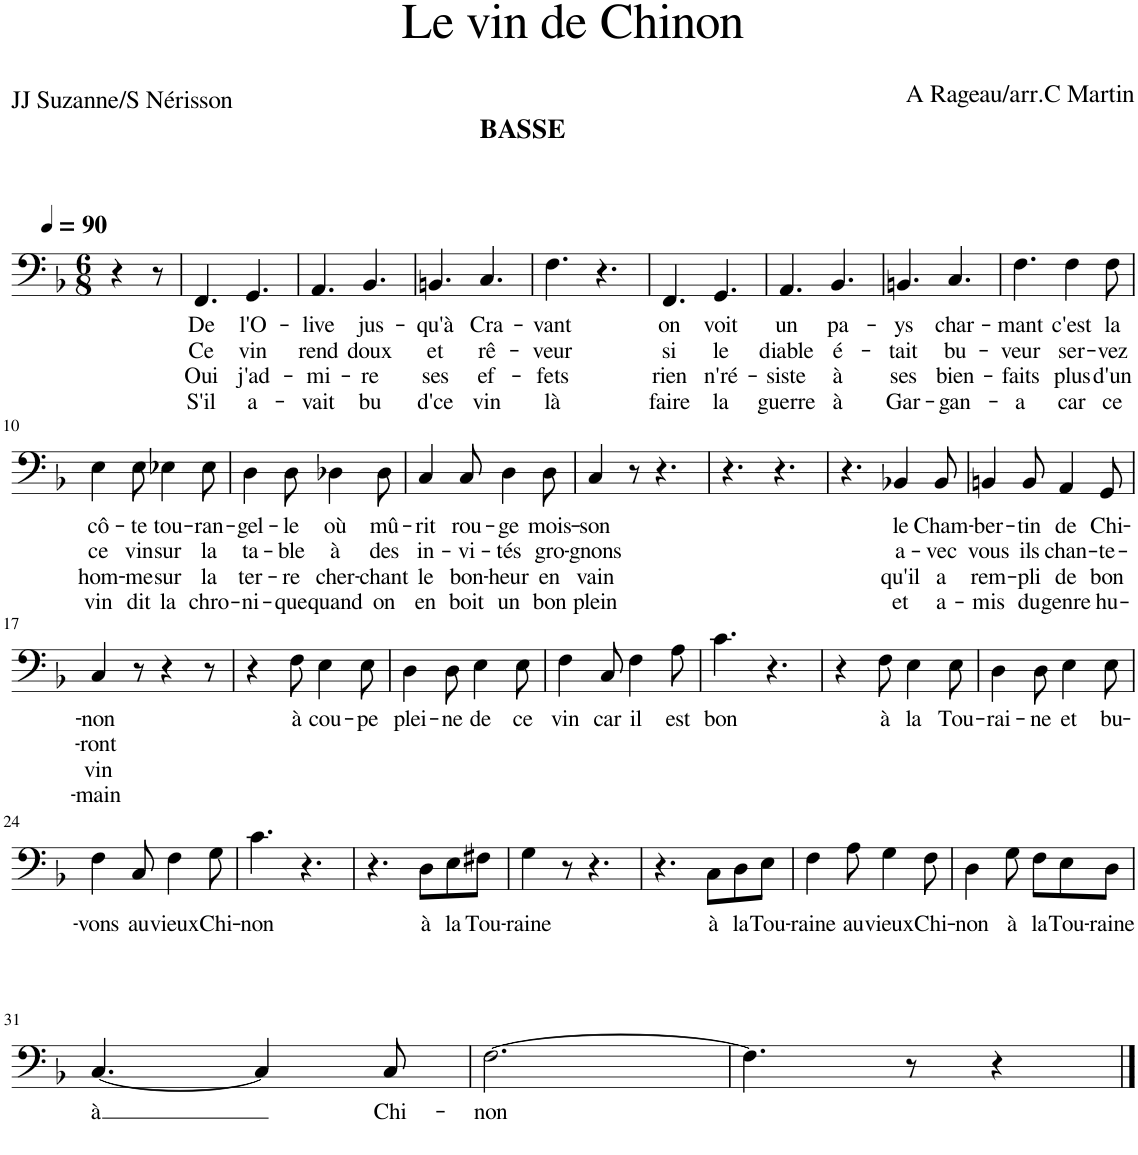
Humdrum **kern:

**kern	**text	**text	**text	**text
*part1	*part1	*part1	*part1	*part1
*staff1	*staff1	*staff1	*staff1	*staff1
*I"Piano	*	*	*	*
*I'Pno.	*	*	*	*
*clefF4	*	*	*	*
*k[b-]	*	*	*	*
*M6/8	*	*	*	*
*MM90	*	*	*	*
=1	=1	=1	=1	=1
4r	.	.	.	.
8r	.	.	.	.
=2	=2	=2	=2	=2
!	!LO:LY:b	!LO:LY:b	!LO:LY:b	!LO:LY:b
4.FF/	De	Ce	Oui	S'il
!	!LO:LY:b	!LO:LY:b	!LO:LY:b	!LO:LY:b
4.GG/	l'O-	vin	j'ad-	a-
=3	=3	=3	=3	=3
!	!LO:LY:b	!LO:LY:b	!LO:LY:b	!LO:LY:b
4.AA/	-live	rend	-mi-	-vait
!	!LO:LY:b	!LO:LY:b	!LO:LY:b	!LO:LY:b
4.BB-/	jus-	doux	-re	bu
=4	=4	=4	=4	=4
!	!LO:LY:b	!LO:LY:b	!LO:LY:b	!LO:LY:b
4.BBn/	-qu'à	et	ses	d'ce
!LO:TX:a:B:t=BASSE	!	!	!	!
!	!LO:LY:b	!LO:LY:b	!LO:LY:b	!LO:LY:b
4.C/	Cra-	rê-	ef-	vin
=5	=5	=5	=5	=5
!	!LO:LY:b	!LO:LY:b	!LO:LY:b	!LO:LY:b
4.F\	-vant	-veur	-fets	là
4.r	.	.	.	.
=6	=6	=6	=6	=6
!	!LO:LY:b	!LO:LY:b	!LO:LY:b	!LO:LY:b
4.FF/	on	si	rien	faire
!	!LO:LY:b	!LO:LY:b	!LO:LY:b	!LO:LY:b
4.GG/	voit	le	n'ré-	la
=7	=7	=7	=7	=7
!	!LO:LY:b	!LO:LY:b	!LO:LY:b	!LO:LY:b
4.AA/	un	diable	-siste	guerre
!	!LO:LY:b	!LO:LY:b	!LO:LY:b	!LO:LY:b
4.BB-/	pa-	é-	à	à
=8	=8	=8	=8	=8
!	!LO:LY:b	!LO:LY:b	!LO:LY:b	!LO:LY:b
4.BBn/	-ys	-tait	ses	Gar-
!	!LO:LY:b	!LO:LY:b	!LO:LY:b	!LO:LY:b
4.C/	char-	bu-	bien-	-gan-
=9	=9	=9	=9	=9
!	!LO:LY:b	!LO:LY:b	!LO:LY:b	!LO:LY:b
4.F\	-mant	-veur	-faits	a
!	!LO:LY:b	!LO:LY:b	!LO:LY:b	!LO:LY:b
4F\	c'est	ser-	plus	car
!	!LO:LY:b	!LO:LY:b	!LO:LY:b	!LO:LY:b
8F\	la	-vez	d'un	ce
!!LO:LB:g=z
=10	=10	=10	=10	=10
!	!LO:LY:b	!LO:LY:b	!LO:LY:b	!LO:LY:b
4E\	cô-	ce	hom-	vin
!	!LO:LY:b	!LO:LY:b	!LO:LY:b	!LO:LY:b
8E\	-te	vin	-me	dit
!	!LO:LY:b	!LO:LY:b	!LO:LY:b	!LO:LY:b
4E-X\	tou-	sur	sur	la
!	!LO:LY:b	!LO:LY:b	!LO:LY:b	!LO:LY:b
8E-\	-ran-	la	la	chro-
=11	=11	=11	=11	=11
!	!LO:LY:b	!LO:LY:b	!LO:LY:b	!LO:LY:b
4D\	-gel-	ta-	ter-	-ni-
!	!LO:LY:b	!LO:LY:b	!LO:LY:b	!LO:LY:b
8D\	-le	-ble	-re	-que
!	!LO:LY:b	!LO:LY:b	!LO:LY:b	!LO:LY:b
4D-X\	où	à	cher-	quand
!	!LO:LY:b	!LO:LY:b	!LO:LY:b	!LO:LY:b
8D-\	mû-	des	-chant	on
=12	=12	=12	=12	=12
!	!LO:LY:b	!LO:LY:b	!LO:LY:b	!LO:LY:b
4C/	-rit	in-	le	en
!	!LO:LY:b	!LO:LY:b	!LO:LY:b	!LO:LY:b
8C/	rou-	-vi-	bon-	boit
!	!LO:LY:b	!LO:LY:b	!LO:LY:b	!LO:LY:b
4D\	-ge	-tés	-heur	un
!	!LO:LY:b	!LO:LY:b	!LO:LY:b	!LO:LY:b
8D\	mois-	gro-	en	bon
=13	=13	=13	=13	=13
!	!LO:LY:b	!LO:LY:b	!LO:LY:b	!LO:LY:b
4C/	-son	-gnons	vain	plein
8r	.	.	.	.
4.r	.	.	.	.
=14	=14	=14	=14	=14
4.r	.	.	.	.
4.r	.	.	.	.
=15	=15	=15	=15	=15
4.r	.	.	.	.
!	!LO:LY:b	!LO:LY:b	!LO:LY:b	!LO:LY:b
4BB-X/	le	a-	qu'il	et
!	!LO:LY:b	!LO:LY:b	!LO:LY:b	!LO:LY:b
8BB-/	Cham-	-vec	a	a-
=16	=16	=16	=16	=16
!	!LO:LY:b	!LO:LY:b	!LO:LY:b	!LO:LY:b
4BBn/	-ber-	vous	rem-	-mis
!	!LO:LY:b	!LO:LY:b	!LO:LY:b	!LO:LY:b
8BB/	-tin	ils	-pli	du
!	!LO:LY:b	!LO:LY:b	!LO:LY:b	!LO:LY:b
4AA/	de	chan-	de	genre
!	!LO:LY:b	!LO:LY:b	!LO:LY:b	!LO:LY:b
8GG/	Chi-	-te-	bon	hu-
!!LO:LB:g=z
=17	=17	=17	=17	=17
!	!LO:LY:b	!LO:LY:b	!LO:LY:b	!LO:LY:b
4C/	-non	-ront	vin	-main
8r	.	.	.	.
4r	.	.	.	.
8r	.	.	.	.
=18	=18	=18	=18	=18
4r	.	.	.	.
!	!LO:LY:b	!	!	!
8F\	à	.	.	.
!	!LO:LY:b	!	!	!
4E\	cou-	.	.	.
!	!LO:LY:b	!	!	!
8E\	-pe	.	.	.
=19	=19	=19	=19	=19
!	!LO:LY:b	!	!	!
4D\	plei-	.	.	.
!	!LO:LY:b	!	!	!
8D\	-ne	.	.	.
!	!LO:LY:b	!	!	!
4E\	de	.	.	.
!	!LO:LY:b	!	!	!
8E\	ce	.	.	.
=20	=20	=20	=20	=20
!	!LO:LY:b	!	!	!
4F\	vin	.	.	.
!	!LO:LY:b	!	!	!
8C/	car	.	.	.
!	!LO:LY:b	!	!	!
4F\	il	.	.	.
!	!LO:LY:b	!	!	!
8A\	est	.	.	.
=21	=21	=21	=21	=21
!	!LO:LY:b	!	!	!
4.c\	bon	.	.	.
4.r	.	.	.	.
=22	=22	=22	=22	=22
4r	.	.	.	.
!	!LO:LY:b	!	!	!
8F\	à	.	.	.
!	!LO:LY:b	!	!	!
4E\	la	.	.	.
!	!LO:LY:b	!	!	!
8E\	Tou-	.	.	.
=23	=23	=23	=23	=23
!	!LO:LY:b	!	!	!
4D\	-rai-	.	.	.
!	!LO:LY:b	!	!	!
8D\	-ne	.	.	.
!	!LO:LY:b	!	!	!
4E\	et	.	.	.
!	!LO:LY:b	!	!	!
8E\	bu-	.	.	.
!!LO:LB:g=z
=24	=24	=24	=24	=24
!	!LO:LY:b	!	!	!
4F\	-vons	.	.	.
!	!LO:LY:b	!	!	!
8C/	au	.	.	.
!	!LO:LY:b	!	!	!
4F\	vieux	.	.	.
!	!LO:LY:b	!	!	!
8G\	Chi-	.	.	.
=25	=25	=25	=25	=25
!	!LO:LY:b	!	!	!
4.c\	-non	.	.	.
4.r	.	.	.	.
=26	=26	=26	=26	=26
4.r	.	.	.	.
!	!LO:LY:b	!	!	!
8D\L	à	.	.	.
!	!LO:LY:b	!	!	!
8E\	la	.	.	.
!	!LO:LY:b	!	!	!
8F#X\J	Tou-	.	.	.
=27	=27	=27	=27	=27
!	!LO:LY:b	!	!	!
4G\	-raine	.	.	.
8r	.	.	.	.
4.r	.	.	.	.
=28	=28	=28	=28	=28
4.r	.	.	.	.
!	!LO:LY:b	!	!	!
8C\L	à	.	.	.
!	!LO:LY:b	!	!	!
8D\	la	.	.	.
!	!LO:LY:b	!	!	!
8E\J	Tou-	.	.	.
=29	=29	=29	=29	=29
!	!LO:LY:b	!	!	!
4F\	-raine	.	.	.
!	!LO:LY:b	!	!	!
8A\	au	.	.	.
!	!LO:LY:b	!	!	!
4G\	vieux	.	.	.
!	!LO:LY:b	!	!	!
8F\	Chi-	.	.	.
=30	=30	=30	=30	=30
!	!LO:LY:b	!	!	!
4D\	-non	.	.	.
!	!LO:LY:b	!	!	!
8G\	à	.	.	.
!	!LO:LY:b	!	!	!
8F\L	la	.	.	.
!	!LO:LY:b	!	!	!
8E\	Tou-	.	.	.
!	!LO:LY:b	!	!	!
8D\J	-raine	.	.	.
!!LO:LB:g=z
=31	=31	=31	=31	=31
!	!LO:LY:b	!	!	!
[4.C/	à	.	.	.
4C/]	.	.	.	.
!	!LO:LY:b	!	!	!
8C/	Chi-	.	.	.
=32	=32	=32	=32	=32
!	!LO:LY:b	!	!	!
[2.F\	-non	.	.	.
=33	=33	=33	=33	=33
4.F\]	.	.	.	.
8r	.	.	.	.
4r	.	.	.	.
==	==	==	==	==
*-	*-	*-	*-	*-
